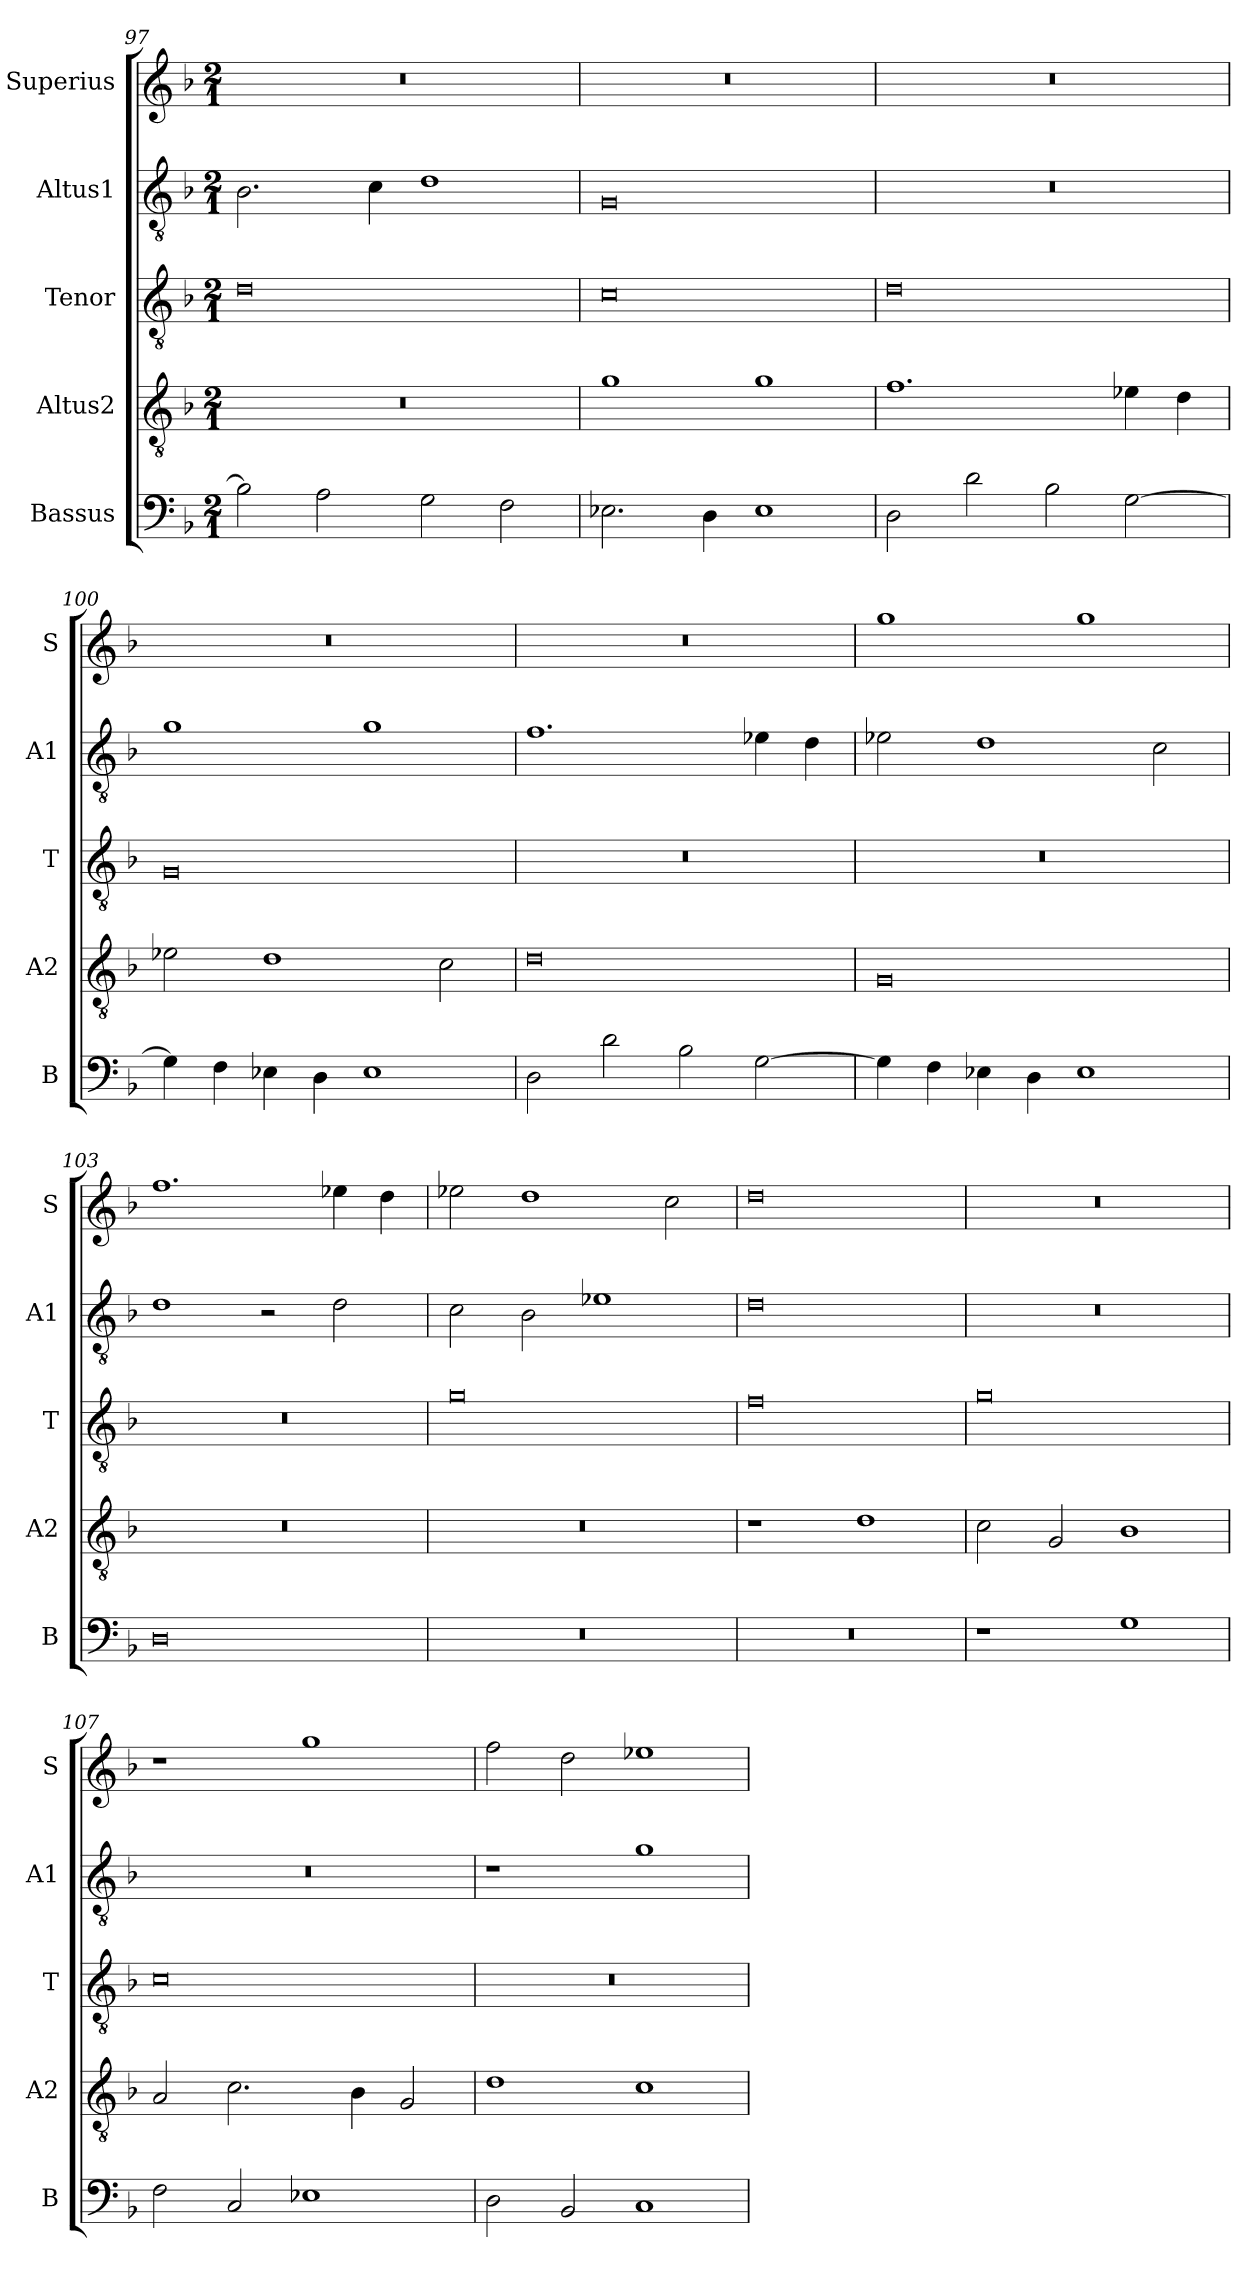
**kern	**kern	**kern	**kern	**kern
*part5	*part4	*part3	*part2	*part1
*staff5	*staff4	*staff3	*staff2	*staff1
*I"Bassus	*I"Altus2	*I"Tenor	*I"Altus1	*I"Superius
*I'B	*I'A2	*I'T	*I'A1	*I'S
*clefF4	*clefGv2	*clefGv2	*clefGv2	*clefG2
*k[b-]	*k[b-]	*k[b-]	*k[b-]	*k[b-]
*M2/1	*M2/1	*M2/1	*M2/1	*M2/1
=97	=97	=97	=97	=97
2B-\]	0r	0d	2.B-\	0r
2A\	.	.	.	.
.	.	.	4c\	.
2G\	.	.	1d	.
2F\	.	.	.	.
=98	=98	=98	=98	=98
2.E-X\	1g	0c	0G	0r
4D\	.	.	.	.
1E-	1g	.	.	.
=99	=99	=99	=99	=99
2D\	1.f	0d	0r	0r
2d\	.	.	.	.
2B-\	.	.	.	.
[2G\	4e-X\	.	.	.
.	4d\	.	.	.
=100	=100	=100	=100	=100
4G\]	2e-X\	0G	1g	0r
4F\	.	.	.	.
4E-X\	1d	.	.	.
4D\	.	.	.	.
1E-	.	.	1g	.
.	2c\	.	.	.
=101	=101	=101	=101	=101
2D\	0d	0r	1.f	0r
2d\	.	.	.	.
2B-\	.	.	.	.
[2G\	.	.	4e-X\	.
.	.	.	4d\	.
=102	=102	=102	=102	=102
4G\]	0G	0r	2e-X\	1gg
4F\	.	.	.	.
4E-X\	.	.	1d	.
4D\	.	.	.	.
1E-	.	.	.	1gg
.	.	.	2c\	.
=103	=103	=103	=103	=103
0D	0r	0r	1d	1.ff
.	.	.	2r	.
.	.	.	2d\	4ee-X\
.	.	.	.	4dd\
=104	=104	=104	=104	=104
0r	0r	0g	2c\	2ee-X\
.	.	.	2B-\	1dd
.	.	.	1e-X	.
.	.	.	.	2cc\
=105	=105	=105	=105	=105
0r	1r	0f	0d	0dd
.	1d	.	.	.
=106	=106	=106	=106	=106
1r	2c\	0g	0r	0r
.	2G/	.	.	.
1G	1B-	.	.	.
=107	=107	=107	=107	=107
2F\	2A/	0c	0r	1r
2C/	2.c\	.	.	.
1E-X	.	.	.	1gg
.	4B-\	.	.	.
.	2G/	.	.	.
=108	=108	=108	=108	=108
2D\	1d	0r	1r	2ff\
2BB-/	.	.	.	2dd\
1C	1c	.	1g	1ee-X
=	=	=	=	=
*-	*-	*-	*-	*-
